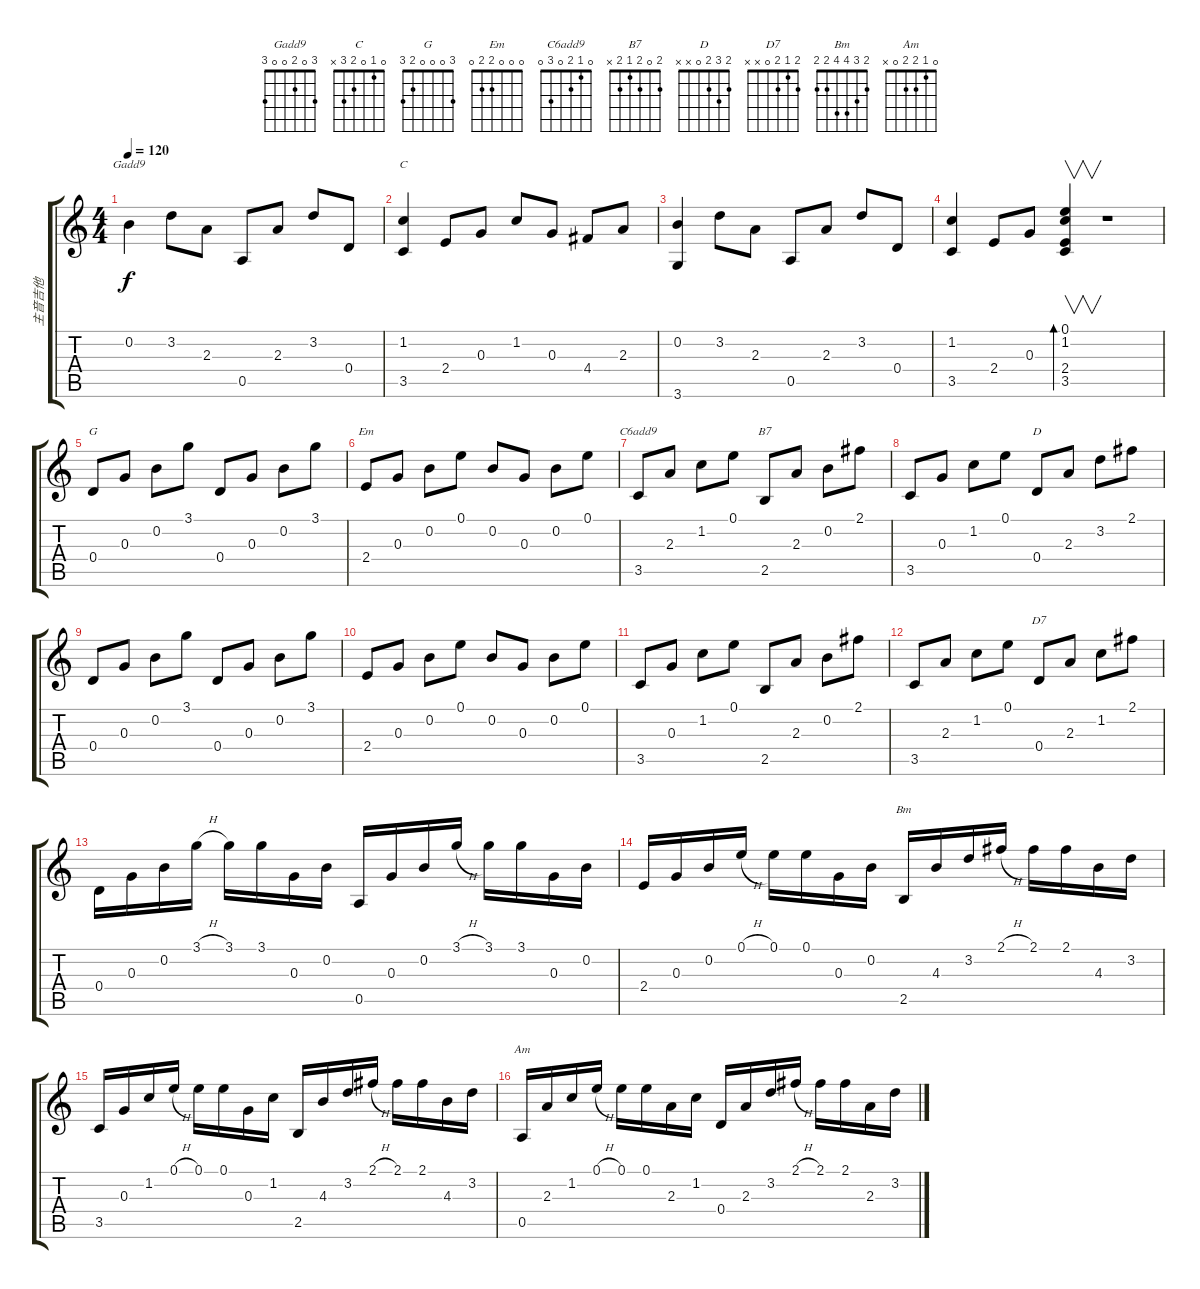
\track ("主音吉他" "主音吉他") {instrument acousticguitarnylon}
\staff {score tabs}
\tuning (E4 B3 G3 D3 A2 E2) {hide}
\chord ("Gadd9" 3 0 2 0 0 3)
\chord ("C" 0 1 0 2 3 x)
\chord ("G" 3 0 0 0 2 3)
\chord ("Em" 0 0 0 2 2 0)
\chord ("C6add9" 0 1 2 0 3 0)
\chord ("B7" 2 0 2 1 2 x)
\chord ("D" 2 3 2 0 x x)
\chord ("D7" 2 1 2 0 x x)
\chord ("Bm" 2 3 4 4 2 2)
\chord ("Am" 0 1 2 2 0 x)
\ts (4 4)
\tempo 120
\clef g2
\ks c
0.2.4{ch "Gadd9" dy f instrument acousticguitarnylon} 3.2.8 2.3.8 0.5.8 2.3.8 3.2.8 0.4.8 |
(1.2 3.5).4{ch "C"} 2.4.8 0.3.8 1.2.8 0.3.8 4.4.8 2.3.8 |
(0.2 3.6).4 3.2.8 2.3.8 0.5.8 2.3.8 3.2.8 0.4.8 |
(1.2 3.5).4 2.4.8 0.3.8 (0.1 1.2 2.4 3.5).4{v bd 60} r.1 |
0.4.8{ch "G"} 0.3.8 0.2.8 3.1.8 0.4.8 0.3.8 0.2.8 3.1.8 |
2.4.8{ch "Em"} 0.3.8 0.2.8 0.1.8 0.2.8 0.3.8 0.2.8 0.1.8 |
3.5.8{ch "C6add9"} 2.3.8 1.2.8 0.1.8 2.5.8{ch "B7"} 2.3.8 0.2.8 2.1.8 |
3.5.8 0.3.8 1.2.8 0.1.8 0.4.8{ch "D"} 2.3.8 3.2.8 2.1.8 |
0.4.8 0.3.8 0.2.8 3.1.8 0.4.8 0.3.8 0.2.8 3.1.8 |
2.4.8 0.3.8 0.2.8 0.1.8 0.2.8 0.3.8 0.2.8 0.1.8 |
3.5.8 0.3.8 1.2.8 0.1.8 2.5.8 2.3.8 0.2.8 2.1.8 |
3.5.8 2.3.8 1.2.8 0.1.8 0.4.8{ch "D7"} 2.3.8 1.2.8 2.1.8 |
0.4.16 0.3.16 0.2.16 3.1{h}.16 3.1.16 3.1.16 0.3.16 0.2.16 0.5.16 0.3.16 0.2.16 3.1{h}.16 3.1.16 3.1.16 0.3.16 0.2.16 |
2.4.16 0.3.16 0.2.16 0.1{h}.16 0.1.16 0.1.16 0.3.16 0.2.16 2.5.16{ch "Bm"} 4.3.16 3.2.16 2.1{h}.16 2.1.16 2.1.16 4.3.16 3.2.16 |
3.5.16 0.3.16 1.2.16 0.1{h}.16 0.1.16 0.1.16 0.3.16 1.2.16 2.5.16 4.3.16 3.2.16 2.1{h}.16 2.1.16 2.1.16 4.3.16 3.2.16 |
0.5.16{ch "Am"} 2.3.16 1.2.16 0.1{h}.16 0.1.16 0.1.16 2.3.16 1.2.16 0.4.16 2.3.16 3.2.16 2.1{h}.16 2.1.16 2.1.16 2.3.16 3.2.16
